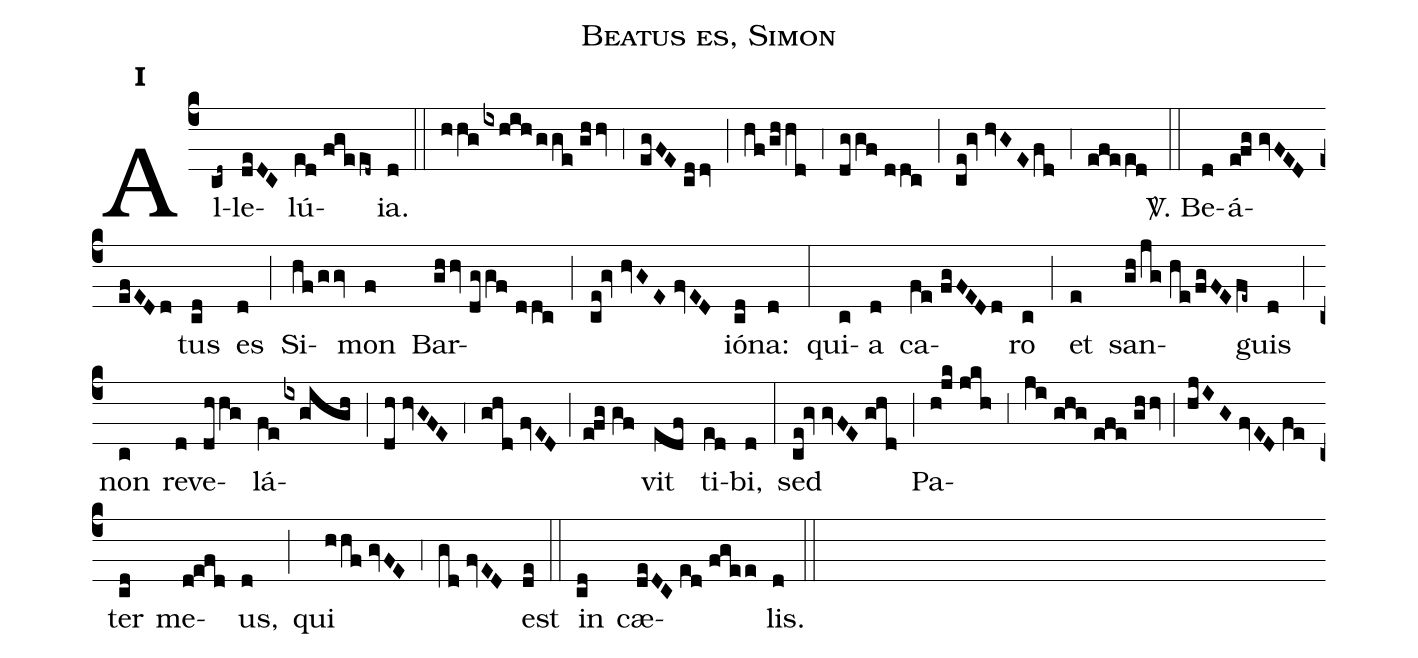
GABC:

name:Beatus es, Simon;
mode:I;
office-part:Alleluia;
%%
(c4) Al(cd~)le(deDC)lú(ed//fgeed~)ia.(d) (::) (hhg/ixhih/gge//ghhv) (,4) (egFE//cddv) (;) (hf/ghhd) (,4) (dggf//ddc) (;) (ce!gv//hvGE/fd) (,4) (efeed) (::) <sp>V/</sp>. Be(d)á(e!fg//gvFED//efEDd)tus(cd) es(d) (;) Si(hf/ggv)mon(f) Bar(ghhv//dggf//ddc)(;)(ce!gv//hvGE//fvED)ió(cd)na:(d) (:) qui(c)a(d) ca(fe//fgFEDd)ro(c) (;) et(e) san(gh/jg//he/fgFE/fe~)guis(d) (;) non(c) re(d)ve(dhhg)lá(fe/ixgigh)(;)(dh//hvGFE)(,4)(ghd//fvED;e!fg//gf)vit(edf) ti(ed)bi,(d) (:) sed(ce!gv//gvFE//ghd) (;) Pa(h!jk//jkh)(,3)(ji//ghg//efe//ghhv;hjIG//fvED//fe)ter(cd) me(d!efd)us,(d) (;) qui(hhf//gvFE) (,4) (gd//fvED) est(de) (::) in(cd) cæ(deDC//ed//fgee)lis.(d) (::)
